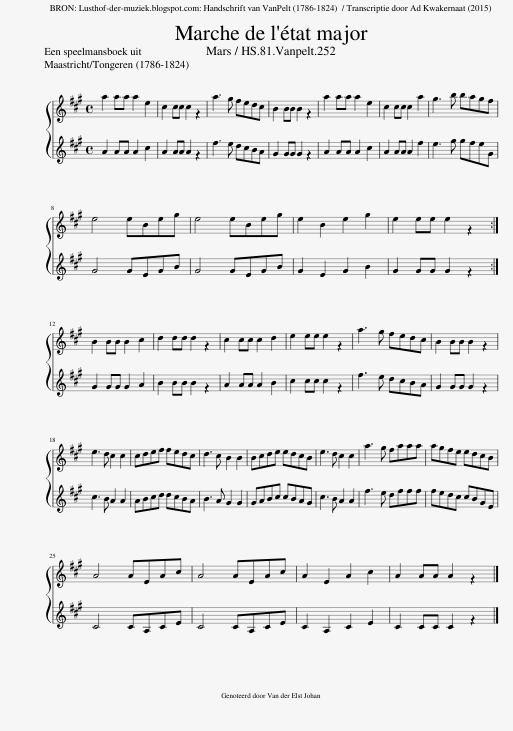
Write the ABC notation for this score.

X:1
%%score { 1 2 }
L:1/8
Q:1/4=126
M:4/4
I:linebreak $
K:A
V:1 treble
V:2 treble
V:1
 a2 aa a2 e2 | c2 cc c2 z2 | a3 g fedc | B2 BB B2 z2 | a2 aa a2 e2 | %5
 c2 cc c2 a2 | g3 b bagf |$ e4 eBeg | e4 eBeg | e2 B2 e2 g2 | %10
 e2 ee e2 z2 :|$ B2 BB B2 c2 | d2 dd d2 z2 | c2 cc c2 d2 | e2 ee e2 z2 | %15
 a3 g fedc | B2 BB B2 z2 |$ e3 d c2 c2 | cdef fedc | d3 c B2 B2 | %20
 Bcde edcB | e3 d c2 c2 | a3 g faaa | agfe edcB |$ A4 AEAc | %25
 A4 AEAc | A2 E2 A2 c2 | A2 AA A2 z2 |] %28
V:2
 A2 AA A2 c2 | A2 AA A2 z2 | f3 e dcBA | G2 GG G2 z2 | A2 AA A2 c2 | %5
 A2 AA A2 f2 | e3 g gfeG |$ G4 GEGB | G4 GEGB | G2 E2 G2 B2 | %10
 G2 GG G2 z2 :|$ G2 GG G2 A2 | B2 BB B2 z2 | A2 AA A2 B2 | c2 cc c2 z2 | %15
 f3 e dcBA | G2 GG G2 z2 |$ c3 B A2 A2 | ABcd dcBA | B3 A G2 G2 | %20
 GABc cBAG | c3 B A2 A2 | f3 e dfff | fedc cBGE |$ C4 CA,CE | %25
 C4 CA,CE | C2 A,2 C2 E2 | C2 CC C2 z2 |] %28
